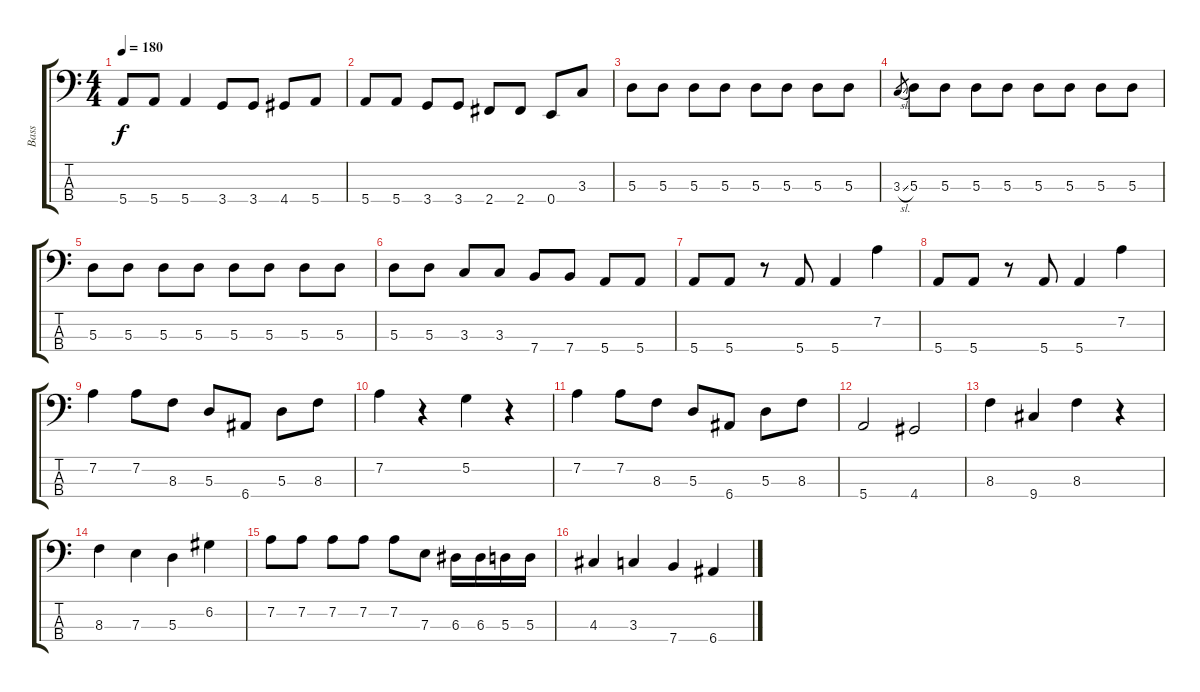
\track ("Bass" "Bass") {instrument electricbassfinger}
\staff {score tabs}
\tuning (G2 D2 A1 E1) {hide}
\ts (4 4)
\tempo 180
\clef f4
\ks c
5.4.8{dy f} 5.4.8 5.4.4 3.4.8 3.4.8 4.4.8 5.4.8 |
5.4.8 5.4.8 3.4.8 3.4.8 2.4.8 2.4.8 0.4.8 3.3.8 |
5.3.8 5.3.8 5.3.8 5.3.8 5.3.8 5.3.8 5.3.8 5.3.8 |
3.3{sl}.8{gr} 5.3.8 5.3.8 5.3.8 5.3.8 5.3.8 5.3.8 5.3.8 5.3.8 |
5.3.8 5.3.8 5.3.8 5.3.8 5.3.8 5.3.8 5.3.8 5.3.8 |
5.3.8 5.3.8 3.3.8 3.3.8 7.4.8 7.4.8 5.4.8 5.4.8 |
5.4.8 5.4.8 r.8 5.4.8 5.4.4 7.2.4 |
5.4.8 5.4.8 r.8 5.4.8 5.4.4 7.2.4 |
7.2.4 7.2.8 8.3.8 5.3.8 6.4.8 5.3.8 8.3.8 |
7.2.4 r.4 5.2.4 r.4 |
7.2.4 7.2.8 8.3.8 5.3.8 6.4.8 5.3.8 8.3.8 |
5.4.2 4.4.2 |
8.3.4 9.4.4 8.3.4 r.4 |
8.3.4 7.3.4 5.3.4 6.2.4 |
7.2.8 7.2.8 7.2.8 7.2.8 7.2.8 7.3.8 6.3.16 6.3.16 5.3.16 5.3.16 |
4.3.4 3.3.4 7.4.4 6.4.4
